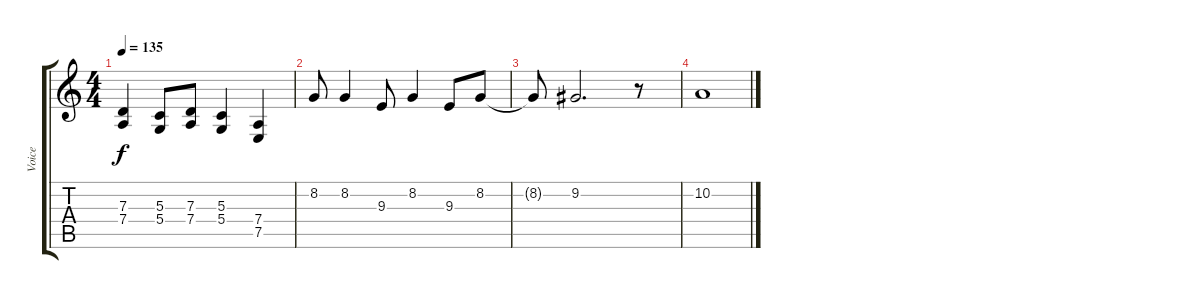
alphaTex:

\track ("Voice" "Voice") {instrument lead2sawtooth}
\staff {score tabs}
\tuning (E4 B3 G3 D3 A2 E2) {hide}
\ts (4 4)
\tempo 135
\clef g2
\ks c
(7.3 7.4).4{dy f} (5.3 5.4).8 (7.3 7.4).8 (5.3 5.4).4 (7.4 7.5).4 |
8.2.8 8.2.4 9.3.8 8.2.4 9.3.8 8.2.8 |
8.2{t}.8 9.2.2{d} r.8 |
10.2.1
